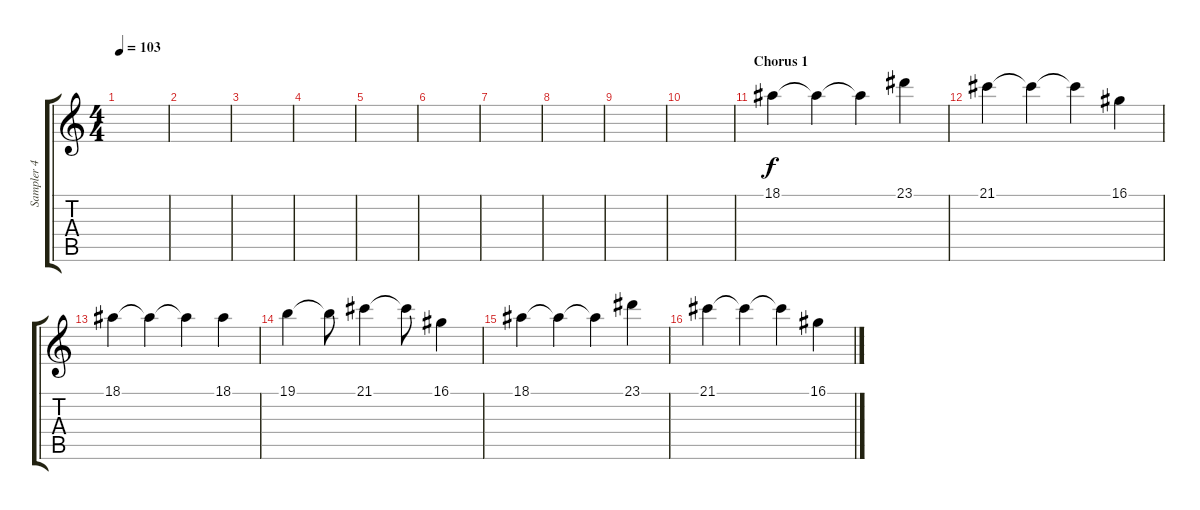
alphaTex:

\track ("Sampler 4" "Sampler 4") {instrument vibraphone}
\staff {score tabs}
\tuning (E4 B3 G3 D3 A2 E2) {hide}
\ts (4 4)
\tempo 103
\clef g2
\ks c
|
|
|
|
|
|
|
|
|
|
\section ("" "Chorus 1")
18.1.4 18.1{t}.4 18.1{t}.4 23.1.4 |
21.1.4 21.1{t}.4 21.1{t}.4 16.1.4 |
18.1.4 18.1{t}.4 18.1{t}.4 18.1.4 |
19.1.4 19.1{t}.8 21.1.4 21.1{t}.8 16.1.4 |
18.1.4 18.1{t}.4 18.1{t}.4 23.1.4 |
21.1.4 21.1{t}.4 21.1{t}.4 16.1.4
